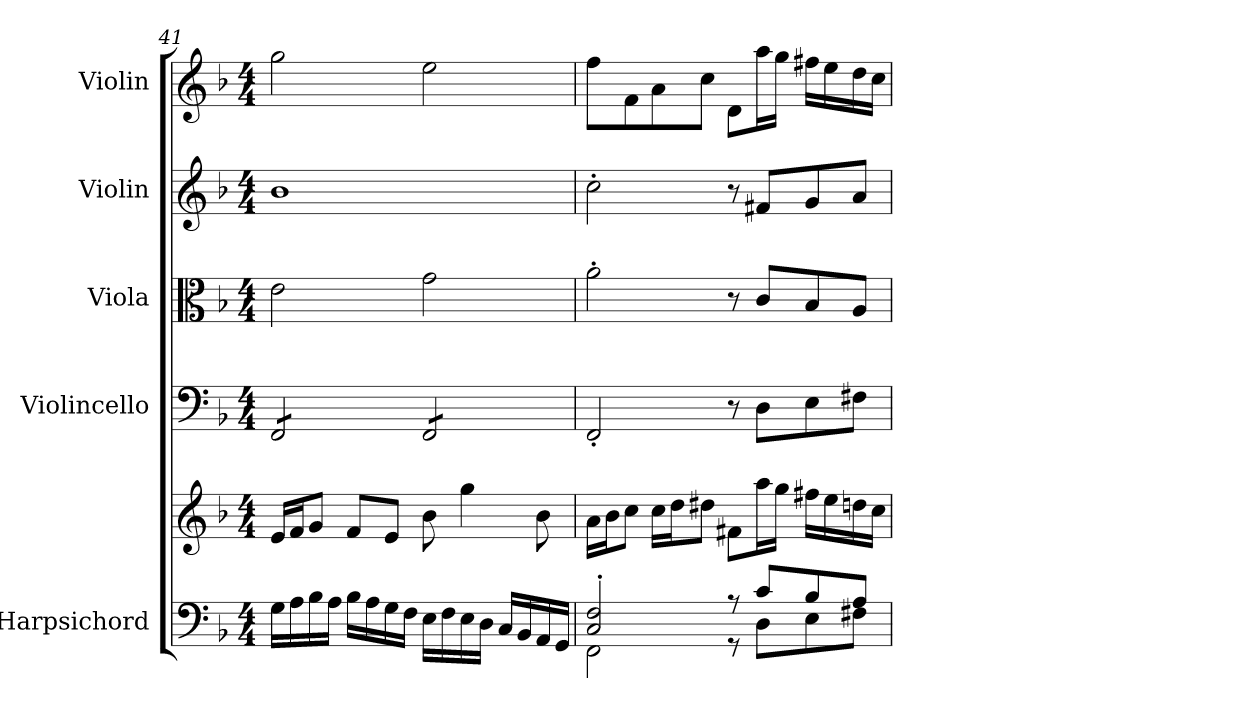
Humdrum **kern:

**kern	**kern	**kern	**kern	**kern	**kern
*part5	*part5	*part4	*part3	*part2	*part1
*staff6	*staff5	*staff4	*staff3	*staff2	*staff1
*I"Harpsichord	*	*I"Violincello	*I"Viola	*I"Violin	*I"Violin
*I'Hpschd	*	*I'Vc	*I'Vla	*I'Vln	*I'Vln
*clefF4	*clefG2	*clefF4	*clefC3	*clefG2	*clefG2
*k[b-]	*k[b-]	*k[b-]	*k[b-]	*k[b-]	*k[b-]
*M4/4	*M4/4	*M4/4	*M4/4	*M4/4	*M4/4
=41	=41	=41	=41	=41	=41
*	*	*tremolo	*	*	*
16G\LL	16e/LL	8FF/L	2e\	1b-	2gg\
16A\	16f/J	.	.	.	.
16B-\	8g/J	8FF/	.	.	.
16A\JJ	.	.	.	.	.
16B-\LL	8f/L	8FF/	.	.	.
16A\	.	.	.	.	.
16G\	8e/J	8FF/J	.	.	.
16F\JJ	.	.	.	.	.
16E\LL	8b-\	8FF/L	2g\	.	2ee\
16F\	.	.	.	.	.
16E\	4gg\	8FF/	.	.	.
16D\JJ	.	.	.	.	.
16C/LL	.	8FF/	.	.	.
16BB-/	.	.	.	.	.
16AA/	8b-\	8FF/J	.	.	.
*	*	*Xtremolo	*	*	*
16GG/JJ	.	.	.	.	.
=42	=42	=42	=42	=42	=42
*^	*	*	*	*	*
2C/' 2F/'	2FF\	16a\LL	2FF'/	2a'\	2cc'\	8ff\L
.	.	16b-\J	.	.	.	.
.	.	8cc\J	.	.	.	8f\
.	.	16cc\LL	.	.	.	8a\
.	.	16dd\J	.	.	.	.
.	.	8dd#X\J	.	.	.	8cc\J
8r	8r	8f#X\L	8r	8r	8r	8d\L
8c/L	8D\L	16aa\L	8D\L	8c/L	8f#X/L	16aa\L
.	.	16gg\JJ	.	.	.	16gg\JJ
8B-/	8E\	16ff#X\LL	8E\	8B-/	8g/	16ff#X\LL
.	.	16ee\	.	.	.	16ee\
8A/J	8F#X\J	16ddn\	8F#X\J	8A/J	8a/J	16dd\
.	.	16cc\JJ	.	.	.	16cc\JJ
*v	*v	*	*	*	*	*
=	=	=	=	=	=
*-	*-	*-	*-	*-	*-
